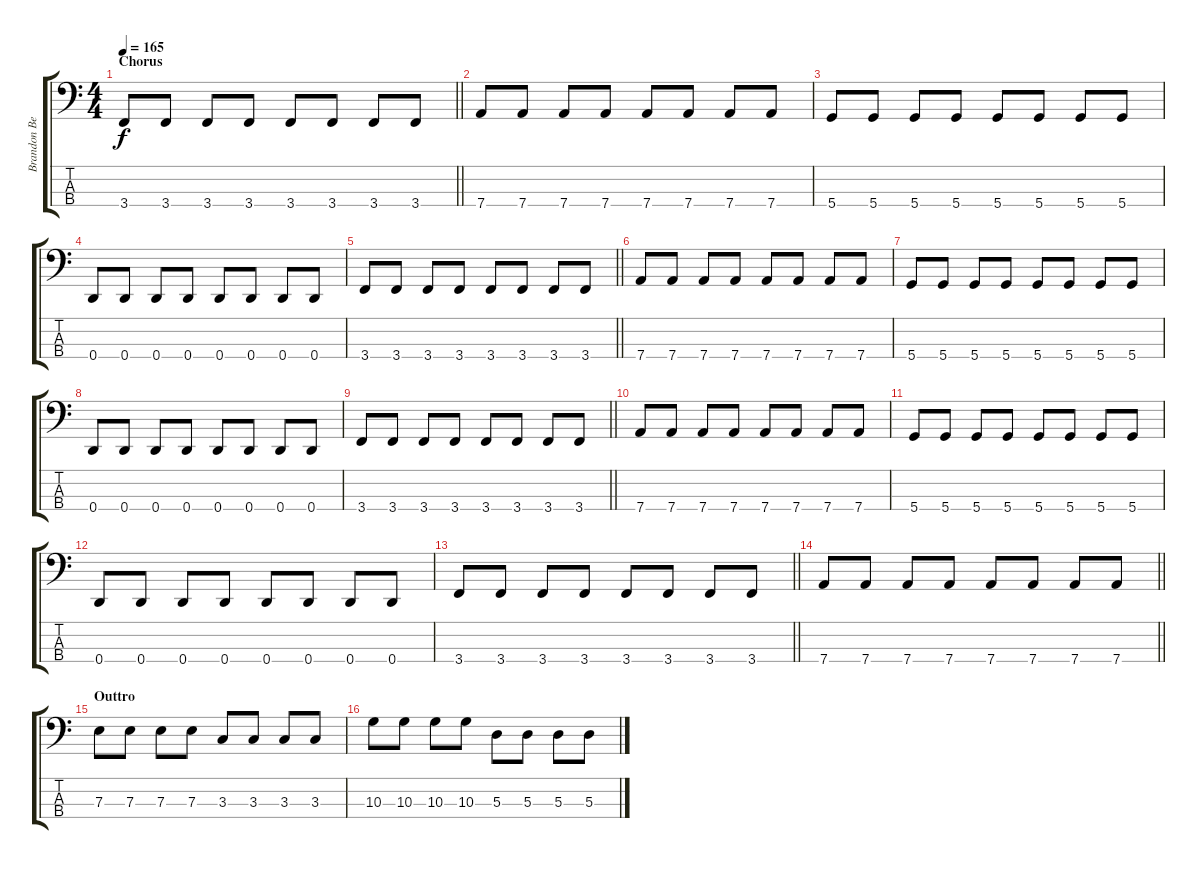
\track ("Brandon Belsky-E-Bass" "Brandon Be") {instrument electricbasspick}
\staff {score tabs}
\tuning (G2 D2 A1 D1) {hide}
\ts (4 4)
\section ("" "Chorus")
\tempo 165
\clef f4
\barLineRight lightlight
\ks c
3.4.8{dy f} 3.4.8 3.4.8 3.4.8 3.4.8 3.4.8 3.4.8 3.4.8 |
7.4.8 7.4.8 7.4.8 7.4.8 7.4.8 7.4.8 7.4.8 7.4.8 |
5.4.8 5.4.8 5.4.8 5.4.8 5.4.8 5.4.8 5.4.8 5.4.8 |
0.4.8 0.4.8 0.4.8 0.4.8 0.4.8 0.4.8 0.4.8 0.4.8 |
\barLineRight lightlight
3.4.8 3.4.8 3.4.8 3.4.8 3.4.8 3.4.8 3.4.8 3.4.8 |
7.4.8 7.4.8 7.4.8 7.4.8 7.4.8 7.4.8 7.4.8 7.4.8 |
5.4.8 5.4.8 5.4.8 5.4.8 5.4.8 5.4.8 5.4.8 5.4.8 |
0.4.8 0.4.8 0.4.8 0.4.8 0.4.8 0.4.8 0.4.8 0.4.8 |
\barLineRight lightlight
3.4.8 3.4.8 3.4.8 3.4.8 3.4.8 3.4.8 3.4.8 3.4.8 |
7.4.8 7.4.8 7.4.8 7.4.8 7.4.8 7.4.8 7.4.8 7.4.8 |
5.4.8 5.4.8 5.4.8 5.4.8 5.4.8 5.4.8 5.4.8 5.4.8 |
0.4.8 0.4.8 0.4.8 0.4.8 0.4.8 0.4.8 0.4.8 0.4.8 |
\barLineRight lightlight
3.4.8 3.4.8 3.4.8 3.4.8 3.4.8 3.4.8 3.4.8 3.4.8 |
\barLineRight lightlight
7.4.8 7.4.8 7.4.8 7.4.8 7.4.8 7.4.8 7.4.8 7.4.8 |
\section ("" "Outtro")
7.3.8 7.3.8 7.3.8 7.3.8 3.3.8 3.3.8 3.3.8 3.3.8 |
10.3.8 10.3.8 10.3.8 10.3.8 5.3.8 5.3.8 5.3.8 5.3.8
